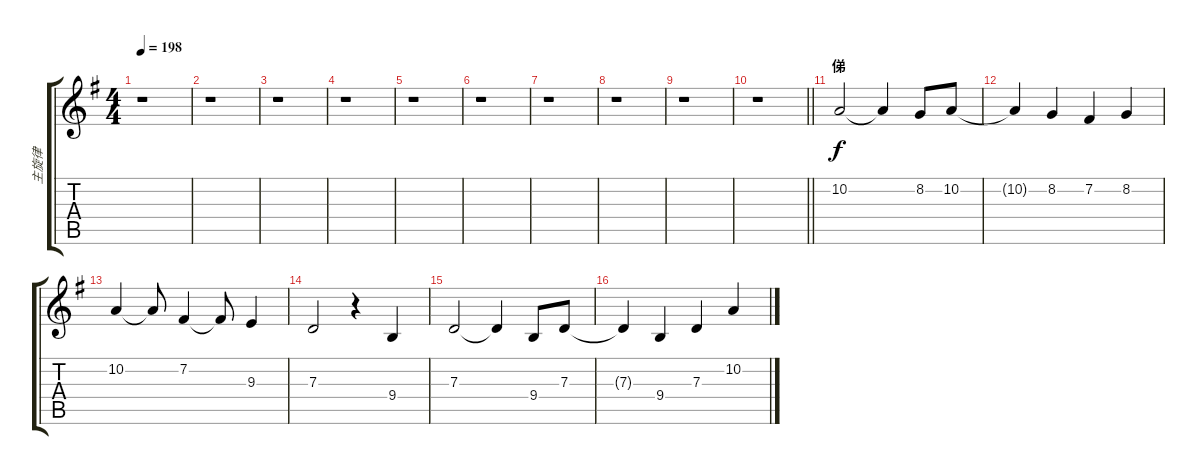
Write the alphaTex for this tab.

\track ("主旋律" "主旋律") {instrument voiceoohs}
\staff {score tabs}
\tuning (E4 B3 G3 D3 A2 E2) {hide}
\ts (4 4)
\tempo 198
\clef g2
\ks g
r.1{dy f} |
r.1 |
r.1 |
r.1 |
r.1 |
r.1 |
r.1 |
r.1 |
r.1 |
\barLineRight lightlight
r.1 |
\section ("" "俤")
10.2.2 10.2{t}.4 8.2.8 10.2.8 |
10.2{t}.4 8.2.4 7.2.4 8.2.4 |
10.2.4 10.2{t}.8 7.2.4 7.2{t}.8 9.3.4 |
7.3.2 r.4 9.4.4 |
7.3.2 7.3{t}.4 9.4.8 7.3.8 |
7.3{t}.4 9.4.4 7.3.4 10.2.4
